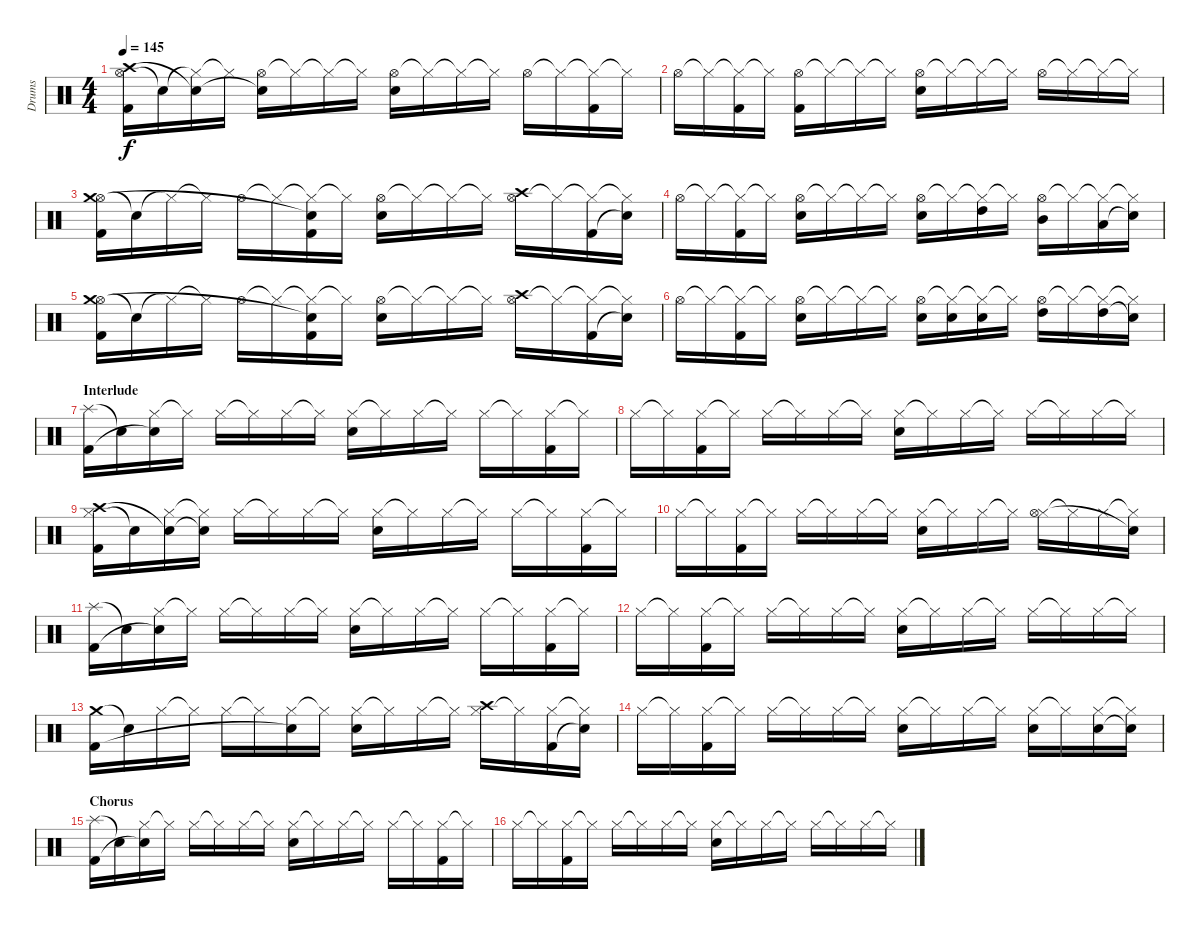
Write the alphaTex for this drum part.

\track ("Drums" "Drums") {instrument percussion}
\staff {score}
\articulation defaults
\ts (4 4)
\tempo 145
\clef neutral
\ks c
("Hi-Hat (open)" "Crash high (hit)" "Kick (hit) 2").16{dy f} "Snare (hit)"{t}.16 ("Hi-Hat (closed)"{t} "Snare (hit)"{t}).16 "Hi-Hat (closed)"{t}.16 ("Hi-Hat (open)" "Snare (hit)"{t}).16 "Hi-Hat (closed)"{t}.16 "Hi-Hat (closed)"{t}.16 "Hi-Hat (closed)"{t}.16 ("Hi-Hat (open)" "Snare (hit) 2").16 "Hi-Hat (closed)"{t}.16 "Hi-Hat (closed)"{t}.16 "Hi-Hat (closed)"{t}.16 "Hi-Hat (open)".16 "Hi-Hat (closed)"{t}.16 ("Hi-Hat (closed)"{t} "Kick (hit) 2").16 "Hi-Hat (closed)"{t}.16 |
"Hi-Hat (open)".16 "Hi-Hat (closed)"{t}.16 ("Hi-Hat (closed)"{t} "Kick (hit) 2").16 "Hi-Hat (closed)"{t}.16 ("Hi-Hat (open)" "Kick (hit) 2").16 "Hi-Hat (closed)"{t}.16 "Hi-Hat (closed)"{t}.16 "Hi-Hat (closed)"{t}.16 ("Hi-Hat (open)" "Snare (hit) 2").16 "Hi-Hat (closed)"{t}.16 "Hi-Hat (closed)"{t}.16 "Hi-Hat (closed)"{t}.16 "Hi-Hat (open)".16 "Hi-Hat (closed)"{t}.16 "Hi-Hat (closed)"{t}.16 "Hi-Hat (closed)"{t}.16 |
("Hi-Hat (open)" "Crash medium (hit)" "Kick (hit) 2").16 "Snare (hit)"{t}.16 "Hi-Hat (closed)"{t}.16 "Hi-Hat (closed)"{t}.16 "Hi-Hat (open)".16 "Hi-Hat (closed)"{t}.16 ("Hi-Hat (closed)"{t} "Snare (hit)"{t} "Kick (hit) 2").16 "Hi-Hat (closed)"{t}.16 ("Hi-Hat (open)" "Snare (hit) 2").16 "Hi-Hat (closed)"{t}.16 "Hi-Hat (closed)"{t}.16 "Hi-Hat (closed)"{t}.16 ("Hi-Hat (open)" "Crash high (hit)").16 "Hi-Hat (closed)"{t}.16 ("Hi-Hat (closed)"{t} "Kick (hit) 2").16 ("Hi-Hat (closed)"{t} "Snare (hit)"{t}).16 |
"Hi-Hat (open)".16 "Hi-Hat (closed)"{t}.16 ("Hi-Hat (closed)"{t} "Kick (hit) 2").16 "Hi-Hat (closed)"{t}.16 ("Hi-Hat (open)" "Snare (hit) 2").16 "Hi-Hat (closed)"{t}.16 "Hi-Hat (closed)"{t}.16 "Hi-Hat (closed)"{t}.16 ("Hi-Hat (open)" "Snare (hit) 2").16 "Hi-Hat (closed)"{t}.16 ("Hi-Hat (closed)"{t} "High Tom (hit)").16 "Hi-Hat (closed)"{t}.16 ("Hi-Hat (open)" "Mid Tom (hit)").16 "Hi-Hat (closed)"{t}.16 ("Hi-Hat (closed)"{t} "Low Tom (hit)").16 ("Hi-Hat (closed)"{t} "Snare (hit)"{t}).16 |
("Hi-Hat (open)" "Crash medium (hit)" "Kick (hit) 2").16 "Snare (hit)"{t}.16 "Hi-Hat (closed)"{t}.16 "Hi-Hat (closed)"{t}.16 "Hi-Hat (open)".16 "Hi-Hat (closed)"{t}.16 ("Hi-Hat (closed)"{t} "Snare (hit)"{t} "Kick (hit) 2").16 "Hi-Hat (closed)"{t}.16 ("Hi-Hat (open)" "Snare (hit) 2").16 "Hi-Hat (closed)"{t}.16 "Hi-Hat (closed)"{t}.16 "Hi-Hat (closed)"{t}.16 ("Hi-Hat (open)" "Crash high (hit)").16 "Hi-Hat (closed)"{t}.16 ("Hi-Hat (closed)"{t} "Kick (hit) 2").16 ("Hi-Hat (closed)"{t} "Snare (hit)"{t}).16 |
"Hi-Hat (open)".16 "Hi-Hat (closed)"{t}.16 ("Hi-Hat (closed)"{t} "Kick (hit) 2").16 "Hi-Hat (closed)"{t}.16 ("Hi-Hat (open)" "Snare (hit) 2").16 "Hi-Hat (closed)"{t}.16 "Hi-Hat (closed)"{t}.16 "Hi-Hat (closed)"{t}.16 ("Hi-Hat (open)" "Snare (hit) 2").16 ("Hi-Hat (closed)"{t} "Snare (hit) 2").16 ("Hi-Hat (closed)"{t} "Snare (hit) 2").16 "Hi-Hat (closed)"{t}.16 ("Hi-Hat (open)" "High Tom (hit)").16 "Hi-Hat (closed)"{t}.16 ("Hi-Hat (closed)"{t} "High Tom (hit)").16 ("Hi-Hat (closed)"{t} "Snare (hit)"{t}).16 |
\section ("" "Interlude")
("Splash (hit)" "Kick (hit) 2").16 "Snare (hit)"{t}.16 ("Hi-Hat (closed)" "Snare (hit)"{t}).16 "Hi-Hat (closed)"{t}.16 "Hi-Hat (closed)".16 "Hi-Hat (closed)"{t}.16 "Hi-Hat (closed)".16 "Hi-Hat (closed)"{t}.16 ("Hi-Hat (closed)" "Snare (hit) 2").16 "Hi-Hat (closed)"{t}.16 "Hi-Hat (closed)".16 "Hi-Hat (closed)"{t}.16 "Hi-Hat (closed)".16 "Hi-Hat (closed)"{t}.16 ("Hi-Hat (closed)" "Kick (hit) 2").16 "Hi-Hat (closed)"{t}.16 |
"Hi-Hat (closed)".16 "Hi-Hat (closed)"{t}.16 ("Hi-Hat (closed)" "Kick (hit) 2").16 "Hi-Hat (closed)"{t}.16 "Hi-Hat (closed)".16 "Hi-Hat (closed)"{t}.16 "Hi-Hat (closed)".16 "Hi-Hat (closed)"{t}.16 ("Hi-Hat (closed)" "Snare (hit) 2").16 "Hi-Hat (closed)"{t}.16 "Hi-Hat (closed)".16 "Hi-Hat (closed)"{t}.16 "Hi-Hat (closed)".16 "Hi-Hat (closed)"{t}.16 "Hi-Hat (closed)".16 "Hi-Hat (closed)"{t}.16 |
("Hi-Hat (closed)" "Crash high (hit)" "Kick (hit) 2").16 "Snare (hit)"{t}.16 ("Hi-Hat (closed)" "Snare (hit)"{t}).16 ("Hi-Hat (closed)"{t} "Snare (hit)"{t}).16 "Hi-Hat (closed)".16 "Hi-Hat (closed)"{t}.16 "Hi-Hat (closed)".16 "Hi-Hat (closed)"{t}.16 ("Hi-Hat (closed)" "Snare (hit) 2").16 "Hi-Hat (closed)"{t}.16 "Hi-Hat (closed)".16 "Hi-Hat (closed)"{t}.16 "Hi-Hat (closed)".16 "Hi-Hat (closed)"{t}.16 ("Hi-Hat (closed)" "Kick (hit) 2").16 "Hi-Hat (closed)"{t}.16 |
"Hi-Hat (closed)".16 "Hi-Hat (closed)"{t}.16 ("Hi-Hat (closed)" "Kick (hit) 2").16 "Hi-Hat (closed)"{t}.16 "Hi-Hat (closed)".16 "Hi-Hat (closed)"{t}.16 "Hi-Hat (closed)".16 "Hi-Hat (closed)"{t}.16 ("Hi-Hat (closed)" "Snare (hit) 2").16 "Hi-Hat (closed)"{t}.16 "Hi-Hat (closed)".16 "Hi-Hat (closed)"{t}.16 ("Hi-Hat (closed)" "Hi-Hat (open)").16 "Hi-Hat (closed)"{t}.16 "Hi-Hat (closed)".16 ("Hi-Hat (closed)"{t} "Snare (hit)"{t}).16 |
("Splash (hit)" "Kick (hit) 2").16 "Snare (hit)"{t}.16 ("Hi-Hat (closed)" "Snare (hit)"{t}).16 "Hi-Hat (closed)"{t}.16 "Hi-Hat (closed)".16 "Hi-Hat (closed)"{t}.16 "Hi-Hat (closed)".16 "Hi-Hat (closed)"{t}.16 ("Hi-Hat (closed)" "Snare (hit) 2").16 "Hi-Hat (closed)"{t}.16 "Hi-Hat (closed)".16 "Hi-Hat (closed)"{t}.16 "Hi-Hat (closed)".16 "Hi-Hat (closed)"{t}.16 ("Hi-Hat (closed)" "Kick (hit) 2").16 "Hi-Hat (closed)"{t}.16 |
"Hi-Hat (closed)".16 "Hi-Hat (closed)"{t}.16 ("Hi-Hat (closed)" "Kick (hit) 2").16 "Hi-Hat (closed)"{t}.16 "Hi-Hat (closed)".16 "Hi-Hat (closed)"{t}.16 "Hi-Hat (closed)".16 "Hi-Hat (closed)"{t}.16 ("Hi-Hat (closed)" "Snare (hit) 2").16 "Hi-Hat (closed)"{t}.16 "Hi-Hat (closed)".16 "Hi-Hat (closed)"{t}.16 "Hi-Hat (closed)".16 "Hi-Hat (closed)"{t}.16 "Hi-Hat (closed)".16 "Hi-Hat (closed)"{t}.16 |
("Crash medium (hit)" "Kick (hit) 2").16 "Snare (hit)"{t}.16 "Hi-Hat (closed)".16 "Hi-Hat (closed)"{t}.16 "Hi-Hat (closed)".16 "Hi-Hat (closed)"{t}.16 ("Hi-Hat (closed)" "Snare (hit)"{t}).16 "Hi-Hat (closed)"{t}.16 ("Hi-Hat (closed)" "Snare (hit) 2").16 "Hi-Hat (closed)"{t}.16 "Hi-Hat (closed)".16 "Hi-Hat (closed)"{t}.16 ("Hi-Hat (closed)" "Crash high (hit)").16 "Hi-Hat (closed)"{t}.16 ("Hi-Hat (closed)" "Kick (hit) 2").16 ("Hi-Hat (closed)"{t} "Snare (hit)"{t}).16 |
"Hi-Hat (closed)".16 "Hi-Hat (closed)"{t}.16 ("Hi-Hat (closed)" "Kick (hit) 2").16 "Hi-Hat (closed)"{t}.16 "Hi-Hat (closed)".16 "Hi-Hat (closed)"{t}.16 "Hi-Hat (closed)".16 "Hi-Hat (closed)"{t}.16 ("Hi-Hat (closed)" "Snare (hit) 2").16 "Hi-Hat (closed)"{t}.16 "Hi-Hat (closed)".16 "Hi-Hat (closed)"{t}.16 ("Hi-Hat (closed)" "Snare (hit) 2").16 "Hi-Hat (closed)"{t}.16 ("Hi-Hat (closed)" "Snare (hit) 2").16 ("Hi-Hat (closed)"{t} "Snare (hit)"{t}).16 |
\section ("" "Chorus")
("Splash (hit)" "Kick (hit) 2").16 "Snare (hit)"{t}.16 ("Hi-Hat (closed)" "Snare (hit)"{t}).16 "Hi-Hat (closed)"{t}.16 "Hi-Hat (closed)".16 "Hi-Hat (closed)"{t}.16 "Hi-Hat (closed)".16 "Hi-Hat (closed)"{t}.16 ("Hi-Hat (closed)" "Snare (hit) 2").16 "Hi-Hat (closed)"{t}.16 "Hi-Hat (closed)".16 "Hi-Hat (closed)"{t}.16 "Hi-Hat (closed)".16 "Hi-Hat (closed)"{t}.16 ("Hi-Hat (closed)" "Kick (hit) 2").16 "Hi-Hat (closed)"{t}.16 |
"Hi-Hat (closed)".16 "Hi-Hat (closed)"{t}.16 ("Hi-Hat (closed)" "Kick (hit) 2").16 "Hi-Hat (closed)"{t}.16 "Hi-Hat (closed)".16 "Hi-Hat (closed)"{t}.16 "Hi-Hat (closed)".16 "Hi-Hat (closed)"{t}.16 ("Hi-Hat (closed)" "Snare (hit) 2").16 "Hi-Hat (closed)"{t}.16 "Hi-Hat (closed)".16 "Hi-Hat (closed)"{t}.16 "Hi-Hat (closed)".16 "Hi-Hat (closed)"{t}.16 "Hi-Hat (closed)".16 "Hi-Hat (closed)"{t}.16
